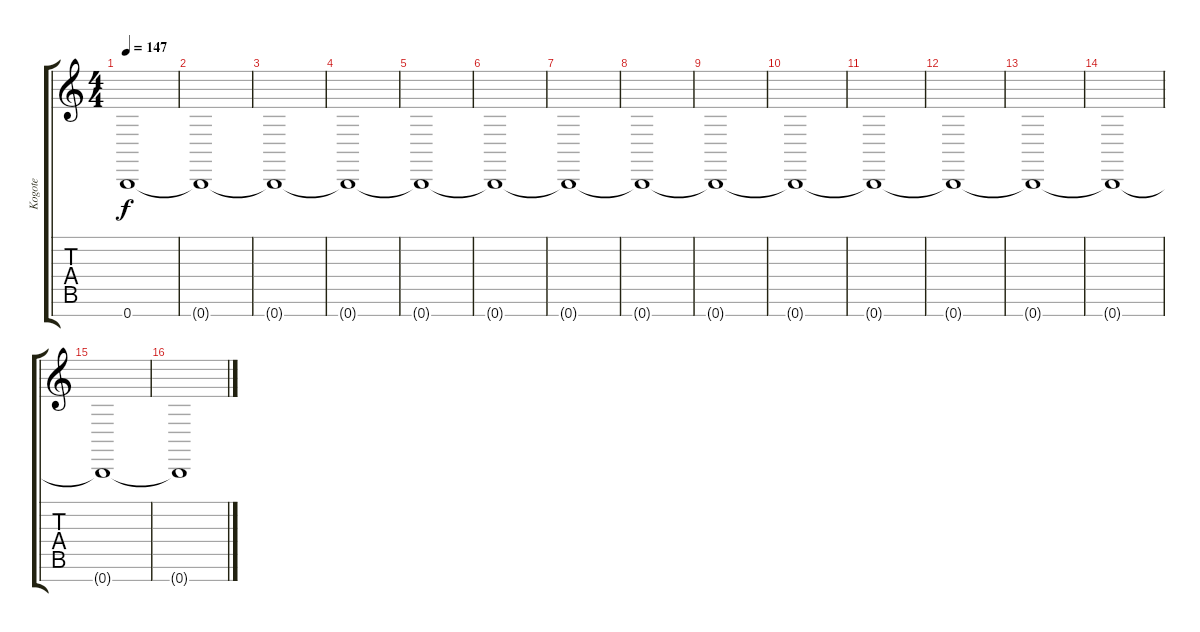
\track ("Kogote" "Kogote") {instrument pad2warm}
\staff {score tabs}
\tuning (E4 B3 G3 D3 A2 E2 B1) {hide}
\ts (4 4)
\tempo 147
\clef g2
\ks c
0.7.1{dy f instrument pad2warm} |
0.7{t}.1 |
0.7{t}.1 |
0.7{t}.1 |
0.7{t}.1 |
0.7{t}.1 |
0.7{t}.1 |
0.7{t}.1 |
0.7{t}.1 |
0.7{t}.1 |
0.7{t}.1 |
0.7{t}.1 |
0.7{t}.1 |
0.7{t}.1 |
0.7{t}.1 |
0.7{t}.1
